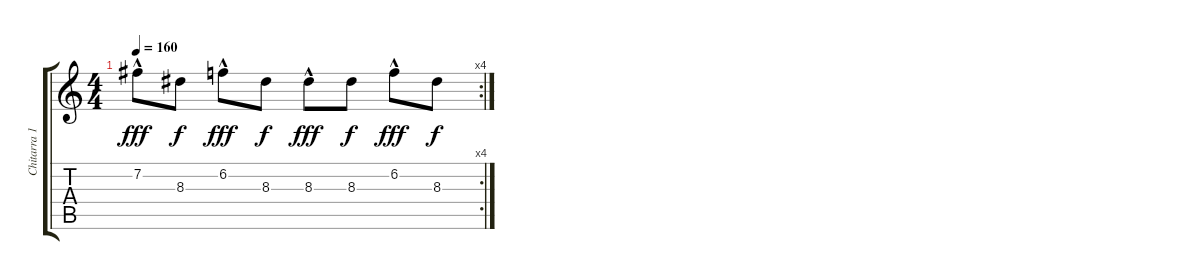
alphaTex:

\track ("Chitarra 1" "Chitarra 1") {instrument distortionguitar}
\staff {score tabs}
\tuning (E4 B3 G3 D3 A2 E2) {hide}
\rc 4
\ts (4 4)
\tempo 160
\clef g2
\ks c
7.2{hac}.8{dy fff} 8.3.8{dy f} 6.2{hac}.8{dy fff} 8.3.8{dy f} 8.3{hac}.8{dy fff} 8.3.8{dy f} 6.2{hac}.8{dy fff} 8.3.8{dy f}
